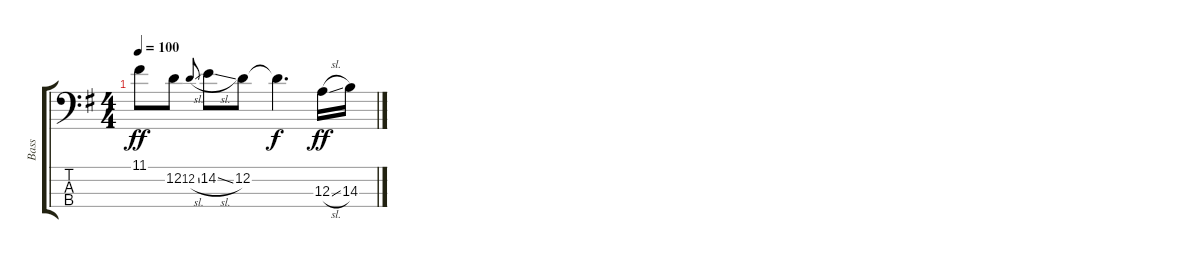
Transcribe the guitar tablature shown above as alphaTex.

\track ("Bass" "Bass") {instrument electricbassfinger}
\staff {score tabs}
\tuning (G2 D2 A1 E1) {hide}
\ts (4 4)
\tempo 100
\clef f4
\ks g
11.1.8{dy ff} 12.2.8 12.2{sl}.8{gr onbeat} 14.2{sl}.8 12.2.8 12.2{t}.4{d dy f} 12.3{sl}.16{dy ff} 14.3.16
